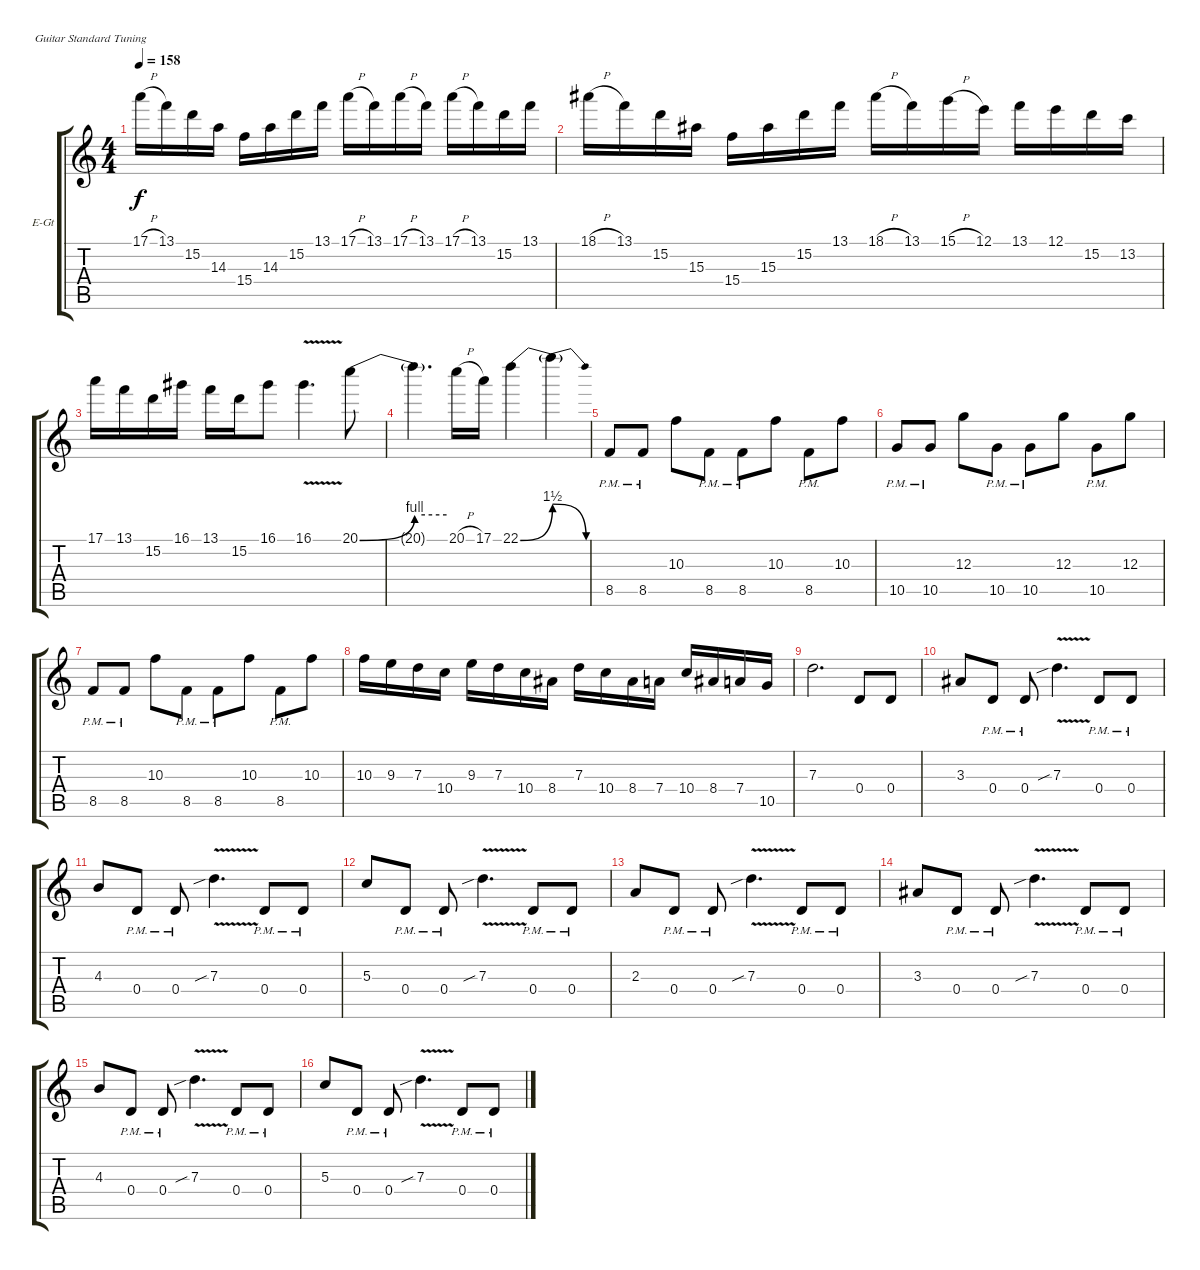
\bracketExtendMode groupsimilarinstruments
\firstSystemTrackNameOrientation horizontal
\otherSystemsTrackNameOrientation horizontal
\track ("Guitar -" "E-Gt") {instrument distortionguitar}
\staff {score tabs}
\tuning (E4 B3 G3 D3 A2 E2)
\ts (4 4)
\tempo 158
\clef g2
\scale
0.312512
\ks c
17.1{h}.16{dy f} 13.1.16 15.2.16 14.3.16 15.4.16 14.3.16 15.2.16 13.1.16 17.1{h}.16 13.1.16 17.1{h}.16 13.1.16 17.1{h}.16 13.1.16 15.2.16 13.1.16 |
\scale
0.32833 18.1{h}.16 13.1.16 15.2.16 15.3.16 15.4.16 15.3.16 15.2.16 13.1.16 18.1{h}.16 13.1.16 15.1{h}.16 12.1.16 13.1.16 12.1.16 15.2.16 13.2.16 |
\scale
0.1909 17.1.16 13.1.16 15.2.16 16.1.16 13.1.16 15.2.16 16.1.8 16.1{v}.4{d} 20.1{be (bend 0 0 60 4)}.8 |
\scale
0.141105 20.1{be (hold 0 4 60 4) t}.4{d} 20.1{h}.16 17.1.16 22.1{be (bend 0 0 60 6)}.4 22.1{be (release 0 6 60 0) t}.4 |
\scale
0.125 8.5{pm}.8 8.5{pm}.8 10.3.8 8.5{pm}.8 8.5{pm}.8 10.3.8 8.5{pm}.8 10.3.8 |
\scale
0.125 10.5{pm}.8 10.5{pm}.8 12.3.8 10.5{pm}.8 10.5{pm}.8 12.3.8 10.5{pm}.8 12.3.8 |
\scale
0.125 8.5{pm}.8 8.5{pm}.8 10.3.8 8.5{pm}.8 8.5{pm}.8 10.3.8 8.5{pm}.8 10.3.8 |
\scale
0.292969 10.3.16 9.3.16 7.3.16 10.4.16 9.3.16 7.3.16 10.4.16 8.4.16 7.3.16 10.4.16 8.4.16 7.4.16 10.4.16 8.4.16 7.4.16 10.5.16 |
7.3.2{d} 0.4.8 0.4.8 |
3.3.8 0.4{pm}.8 0.4{pm}.8 7.3{v sib}.4{d} 0.4{pm}.8 0.4{pm}.8 |
4.3.8 0.4{pm}.8 0.4{pm}.8 7.3{v sib}.4{d} 0.4{pm}.8 0.4{pm}.8 |
5.3.8 0.4{pm}.8 0.4{pm}.8 7.3{v sib}.4{d} 0.4{pm}.8 0.4{pm}.8 |
2.3.8 0.4{pm}.8 0.4{pm}.8 7.3{v sib}.4{d} 0.4{pm}.8 0.4{pm}.8 |
3.3.8 0.4{pm}.8 0.4{pm}.8 7.3{v sib}.4{d} 0.4{pm}.8 0.4{pm}.8 |
4.3.8 0.4{pm}.8 0.4{pm}.8 7.3{v sib}.4{d} 0.4{pm}.8 0.4{pm}.8 |
5.3.8 0.4{pm}.8 0.4{pm}.8 7.3{v sib}.4{d} 0.4{pm}.8 0.4{pm}.8
